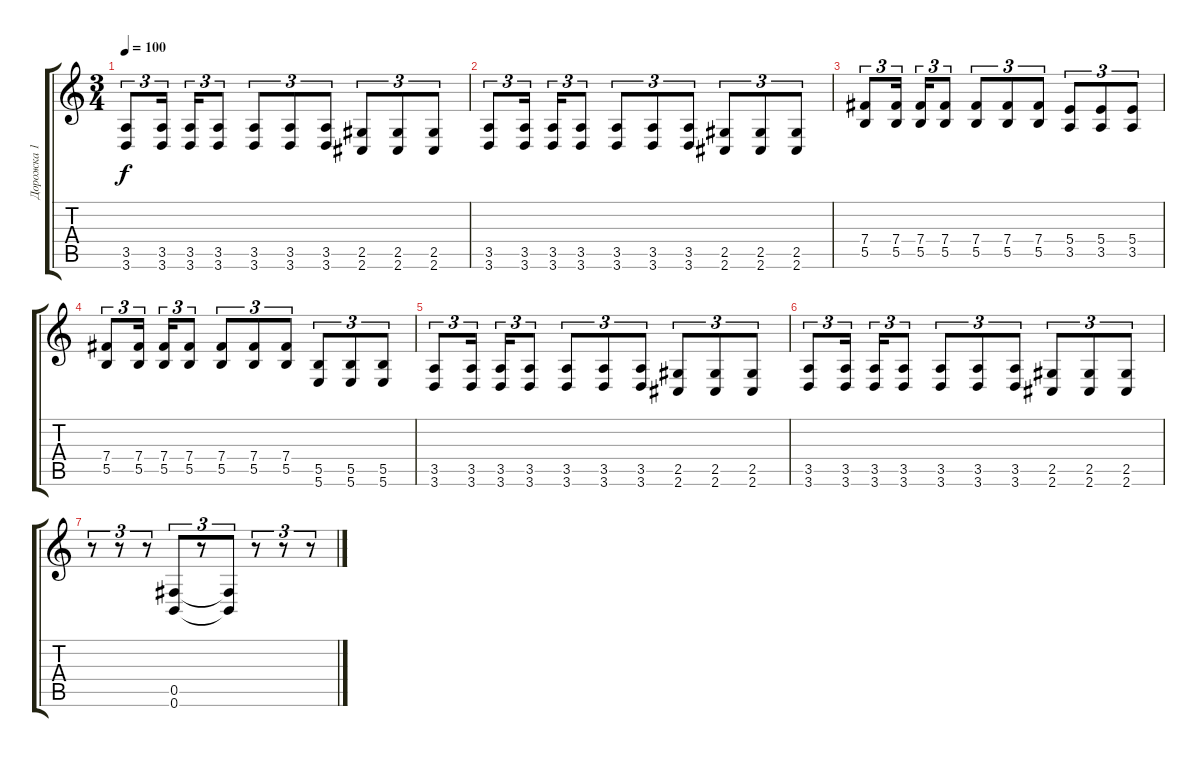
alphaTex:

\track ("Дорожка 1" "Дорожка 1") {instrument distortionguitar}
\staff {score tabs}
\tuning (Db4 Ab3 E3 B2 Gb2 B1) {hide}
\ts (3 4)
\tempo 100
\clef g2
\ks c
(3.5 3.6).8{tu (3 2) dy f} (3.5 3.6).16{tu (3 2) beam splitsecondary} (3.5 3.6).16{tu (3 2)} (3.5 3.6).8{tu (3 2)} (3.5 3.6).8{tu (3 2)} (3.5 3.6).8{tu (3 2)} (3.5 3.6).8{tu (3 2)} (2.5 2.6).8{tu (3 2)} (2.5 2.6).8{tu (3 2)} (2.5 2.6).8{tu (3 2)} |
(3.5 3.6).8{tu (3 2)} (3.5 3.6).16{tu (3 2) beam splitsecondary} (3.5 3.6).16{tu (3 2)} (3.5 3.6).8{tu (3 2)} (3.5 3.6).8{tu (3 2)} (3.5 3.6).8{tu (3 2)} (3.5 3.6).8{tu (3 2)} (2.5 2.6).8{tu (3 2)} (2.5 2.6).8{tu (3 2)} (2.5 2.6).8{tu (3 2)} |
(7.4 5.5).8{tu (3 2)} (7.4 5.5).16{tu (3 2) beam splitsecondary} (7.4 5.5).16{tu (3 2)} (7.4 5.5).8{tu (3 2)} (7.4 5.5).8{tu (3 2)} (7.4 5.5).8{tu (3 2)} (7.4 5.5).8{tu (3 2)} (5.4 3.5).8{tu (3 2)} (5.4 3.5).8{tu (3 2)} (5.4 3.5).8{tu (3 2)} |
(7.4 5.5).8{tu (3 2)} (7.4 5.5).16{tu (3 2) beam splitsecondary} (7.4 5.5).16{tu (3 2)} (7.4 5.5).8{tu (3 2)} (7.4 5.5).8{tu (3 2)} (7.4 5.5).8{tu (3 2)} (7.4 5.5).8{tu (3 2)} (5.5 5.6).8{tu (3 2)} (5.5 5.6).8{tu (3 2)} (5.5 5.6).8{tu (3 2)} |
(3.5 3.6).8{tu (3 2)} (3.5 3.6).16{tu (3 2) beam splitsecondary} (3.5 3.6).16{tu (3 2)} (3.5 3.6).8{tu (3 2)} (3.5 3.6).8{tu (3 2)} (3.5 3.6).8{tu (3 2)} (3.5 3.6).8{tu (3 2)} (2.5 2.6).8{tu (3 2)} (2.5 2.6).8{tu (3 2)} (2.5 2.6).8{tu (3 2)} |
(3.5 3.6).8{tu (3 2)} (3.5 3.6).16{tu (3 2) beam splitsecondary} (3.5 3.6).16{tu (3 2)} (3.5 3.6).8{tu (3 2)} (3.5 3.6).8{tu (3 2)} (3.5 3.6).8{tu (3 2)} (3.5 3.6).8{tu (3 2)} (2.5 2.6).8{tu (3 2)} (2.5 2.6).8{tu (3 2)} (2.5 2.6).8{tu (3 2)} |
r.8{tu (3 2)} r.8{tu (3 2)} r.8{tu (3 2)} (0.5 0.6).8{tu (3 2)} r.8{tu (3 2)} (0.5{t} 0.6{t}).8{tu (3 2)} r.8{tu (3 2)} r.8{tu (3 2)} r.8{tu (3 2)}
